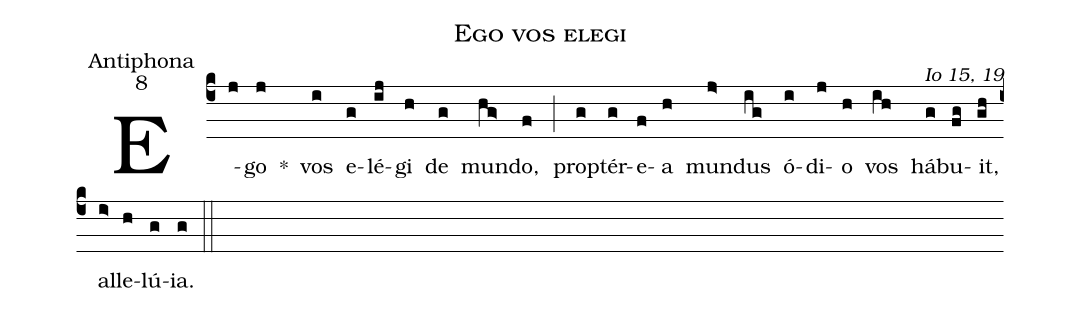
name:Ego vos elegi;
office-part:Antiphona;
mode:8;
commentary:Io 15, 19;
%%
(c4) E(j)go(j) *() vos(i) e(g)lé(ij)gi(h) de(g) mun(hg>)do,(f) (;) prop(g)tér(g)e(f)a(h) mun(j>)dus(ig) ó(i)di(j)o(h) vos(ih) há(g)bu(fg)it,(gh) al(i>)le(h)lú(g)ia.(g) (::)
